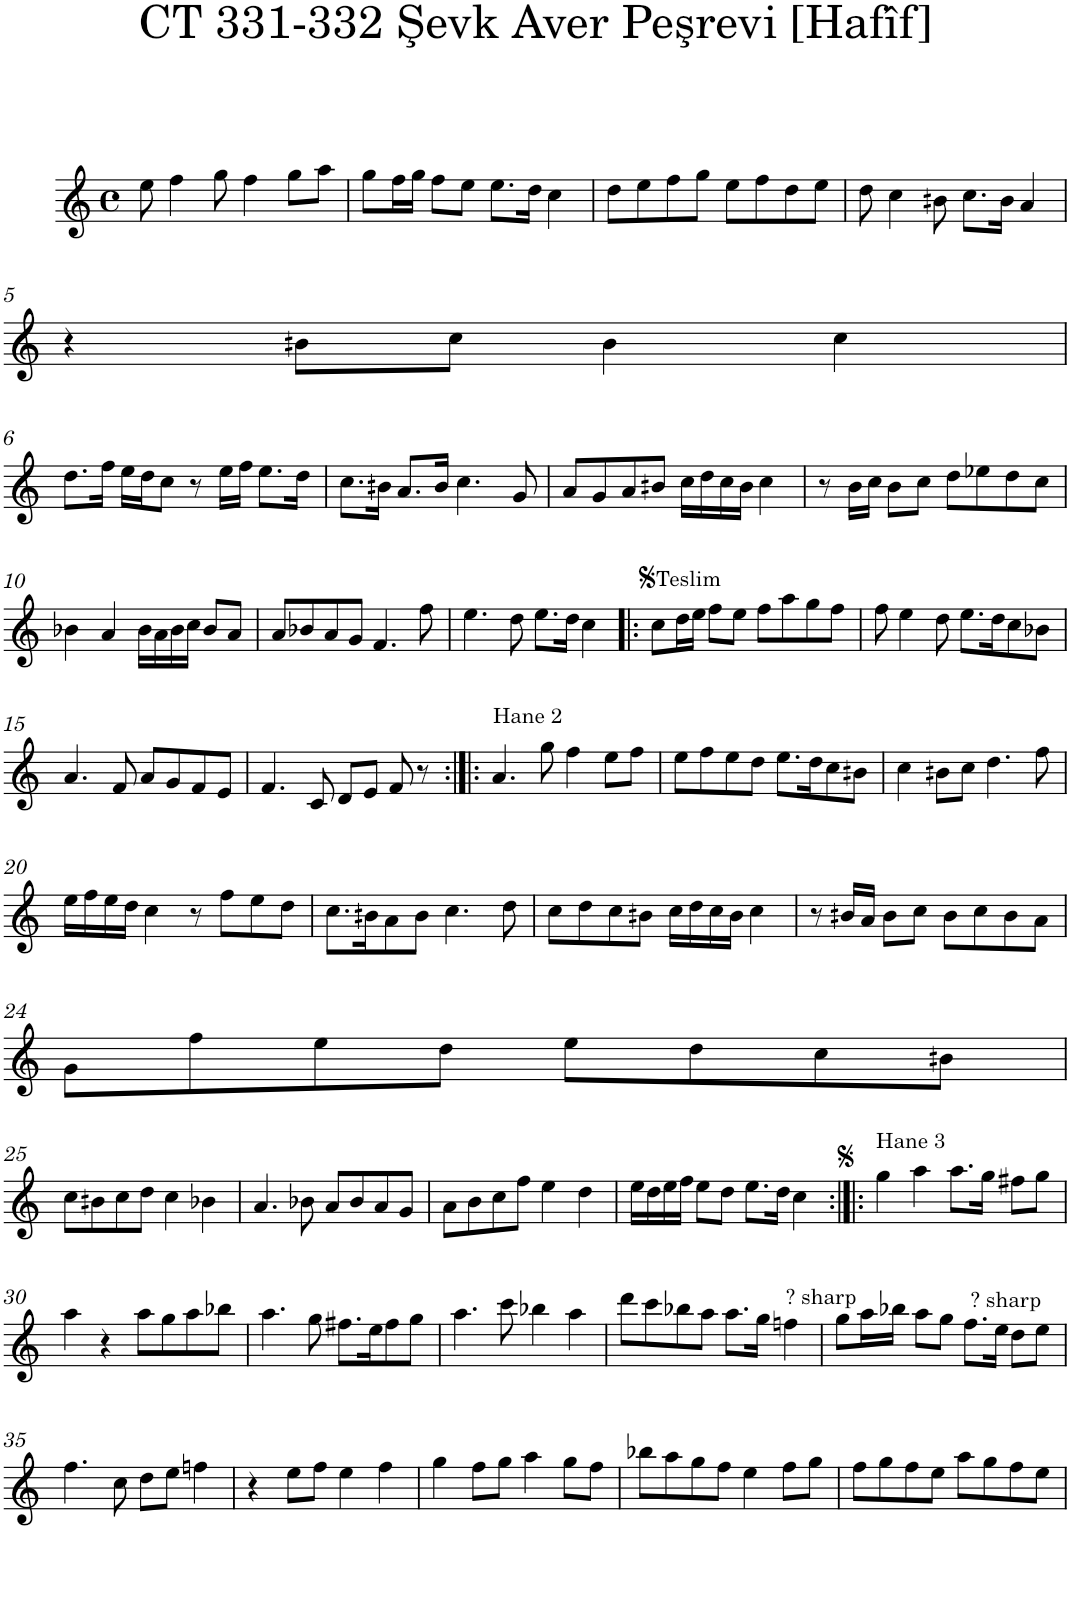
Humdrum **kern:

**kern
*part1
*staff1
*I"Piano
*I'Pno.
*clefG2
*k[]
*M4/4
*met(c)
=1
8ee\
4ff\
8gg\
4ff\
8gg\L
8aa\J
=2
8gg\L
16ff\L
16gg\JJ
8ff\L
8ee\J
8.ee\L
16dd\Jk
4cc\
=3
8dd\L
8ee\
8ff\
8gg\J
8ee\L
8ff\
8dd\
8ee\J
=4
8dd\
4cc\
8bn\
8.cc\L
16b\Jk
4a/
!!LO:LB:g=z
=5
4r
8bn\L
8cc\J
4b\
4cc\
!!LO:LB:g=z
=6
8.dd\L
16ff\Jk
16ee\LL
16dd\J
8cc\J
8r
16ee\LL
16ff\JJ
8.ee\L
16dd\Jk
=7
8.cc\L
16bn\Jk
8.a/L
16b/Jk
4.cc\
8g/
=8
8a/L
8g/
8a/
8bn/J
16cc\LL
16dd\
16cc\
16b\JJ
4cc\
=9
8r
16b\LL
16cc\JJ
8b\L
8cc\J
8dd\L
8ee-X\
8dd\
8cc\J
!!LO:LB:g=z
=10
4b-X\
4a/
16b-\LL
16a\
16b-\
16cc\JJ
8b-/L
8a/J
=11
8a/L
8b-X/
8a/
8g/J
4.f/
8ff\
=12
4.ee\
8dd\
8.ee\L
16dd\Jk
4cc\
=13!|:
!LO:TX:a:t=Teslim
8cc\L
16dd\L
16ee\JJ
8ff\L
8ee\J
8ff\L
8aa\
8gg\
8ff\J
=14
8ff\
4ee\
8dd\
8.ee\L
16dd\K
8cc\
8b-X\J
!!LO:LB:g=z
=15
4.a/
8f/
8a/L
8g/
8f/
8e/J
=16
4.f/
8c/
8d/L
8e/J
8f/
8r
=17:|!|:
!LO:TX:a:t=Hane 2
4.a/
8gg\
4ff\
8ee\L
8ff\J
=18
8ee\L
8ff\
8ee\
8dd\J
8.ee\L
16dd\K
8cc\
8bn\J
=19
4cc\
8bn\L
8cc\J
4.dd\
8ff\
!!LO:LB:g=z
=20
16ee\LL
16ff\
16ee\
16dd\JJ
4cc\
8r
8ff\L
8ee\
8dd\J
=21
8.cc\L
16bn\K
8a\
8b\J
4.cc\
8dd\
=22
8cc\L
8dd\
8cc\
8bn\J
16cc\LL
16dd\
16cc\
16b\JJ
4cc\
=23
8r
16bn/LL
16a/JJ
8b\L
8cc\J
8b\L
8cc\
8b\
8a\J
!!LO:LB:g=z
=24
8g\L
8ff\
8ee\
8dd\J
8ee\L
8dd\
8cc\
8bn\J
!!LO:LB:g=z
=25
8cc\L
8bn\
8cc\
8dd\J
4cc\
4b-X\
=26
4.a/
8b-X\
8a/L
8b-/
8a/
8g/J
=27
8a\L
8b\
8cc\
8ff\J
4ee\
4dd\
=28
16ee\LL
16dd\
16ee\
16ff\JJ
8ee\L
8dd\J
8.ee\L
16dd\Jk
4cc\
=29:|!|:
!LO:TX:a:t=Hane 3
4gg\
4aa\
8.aa\L
16gg\Jk
8ff#X\L
8gg\J
!!LO:LB:g=z
=30
4aa\
4r
8aa\L
8gg\
8aa\
8bb-X\J
=31
4.aa\
8gg\
8.ff#X\L
16ee\K
8ff#\
8gg\J
=32
4.aa\
8ccc\
4bb-X\
4aa\
=33
8ddd\L
8ccc\
8bb-X\
8aa\J
8.aa\L
16gg\Jk
!LO:TX:a:t=? sharp
4ffn\
=34
8gg\L
16aa\L
16bb-X\JJ
8aa\L
8gg\J
!LO:TX:a:t=? sharp
8.ff\L
16ee\Jk
8dd\L
8ee\J
!!LO:LB:g=z
=35
4.ff\
8cc\
8dd\L
8ee\J
4ffn\
=36
4r
8ee\L
8ff\J
4ee\
4ff\
=37
4gg\
8ff\L
8gg\J
4aa\
8gg\L
8ff\J
=38
8bb-X\L
8aa\
8gg\
8ff\J
4ee\
8ff\L
8gg\J
=39
8ff\L
8gg\
8ff\
8ee\J
8aa\L
8gg\
8ff\
8ee\J
=
*-
